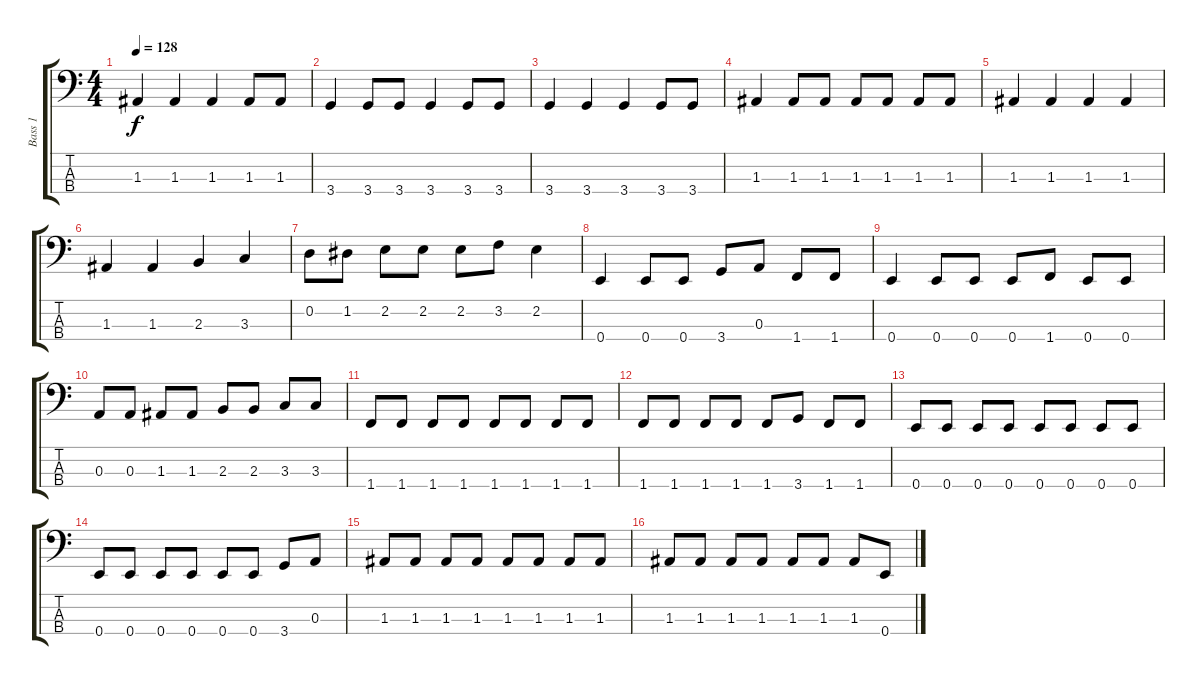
\track ("Bass 1" "Bass 1") {instrument electricbasspick}
\staff {score tabs}
\tuning (G2 D2 A1 E1) {hide}
\ts (4 4)
\tempo 128
\clef f4
\ks c
1.3.4{dy f} 1.3.4 1.3.4 1.3.8 1.3.8 |
3.4.4 3.4.8 3.4.8 3.4.4 3.4.8 3.4.8 |
3.4.4 3.4.4 3.4.4 3.4.8 3.4.8 |
1.3.4 1.3.8 1.3.8 1.3.8 1.3.8 1.3.8 1.3.8 |
1.3.4 1.3.4 1.3.4 1.3.4 |
1.3.4 1.3.4 2.3.4 3.3.4 |
0.2.8 1.2.8 2.2.8 2.2.8 2.2.8 3.2.8 2.2.4 |
0.4.4 0.4.8 0.4.8 3.4.8 0.3.8 1.4.8 1.4.8 |
0.4.4 0.4.8 0.4.8 0.4.8 1.4.8 0.4.8 0.4.8 |
0.3.8 0.3.8 1.3.8 1.3.8 2.3.8 2.3.8 3.3.8 3.3.8 |
1.4.8 1.4.8 1.4.8 1.4.8 1.4.8 1.4.8 1.4.8 1.4.8 |
1.4.8 1.4.8 1.4.8 1.4.8 1.4.8 3.4.8 1.4.8 1.4.8 |
0.4.8 0.4.8 0.4.8 0.4.8 0.4.8 0.4.8 0.4.8 0.4.8 |
0.4.8 0.4.8 0.4.8 0.4.8 0.4.8 0.4.8 3.4.8 0.3.8 |
1.3.8 1.3.8 1.3.8 1.3.8 1.3.8 1.3.8 1.3.8 1.3.8 |
1.3.8 1.3.8 1.3.8 1.3.8 1.3.8 1.3.8 1.3.8 0.4.8
